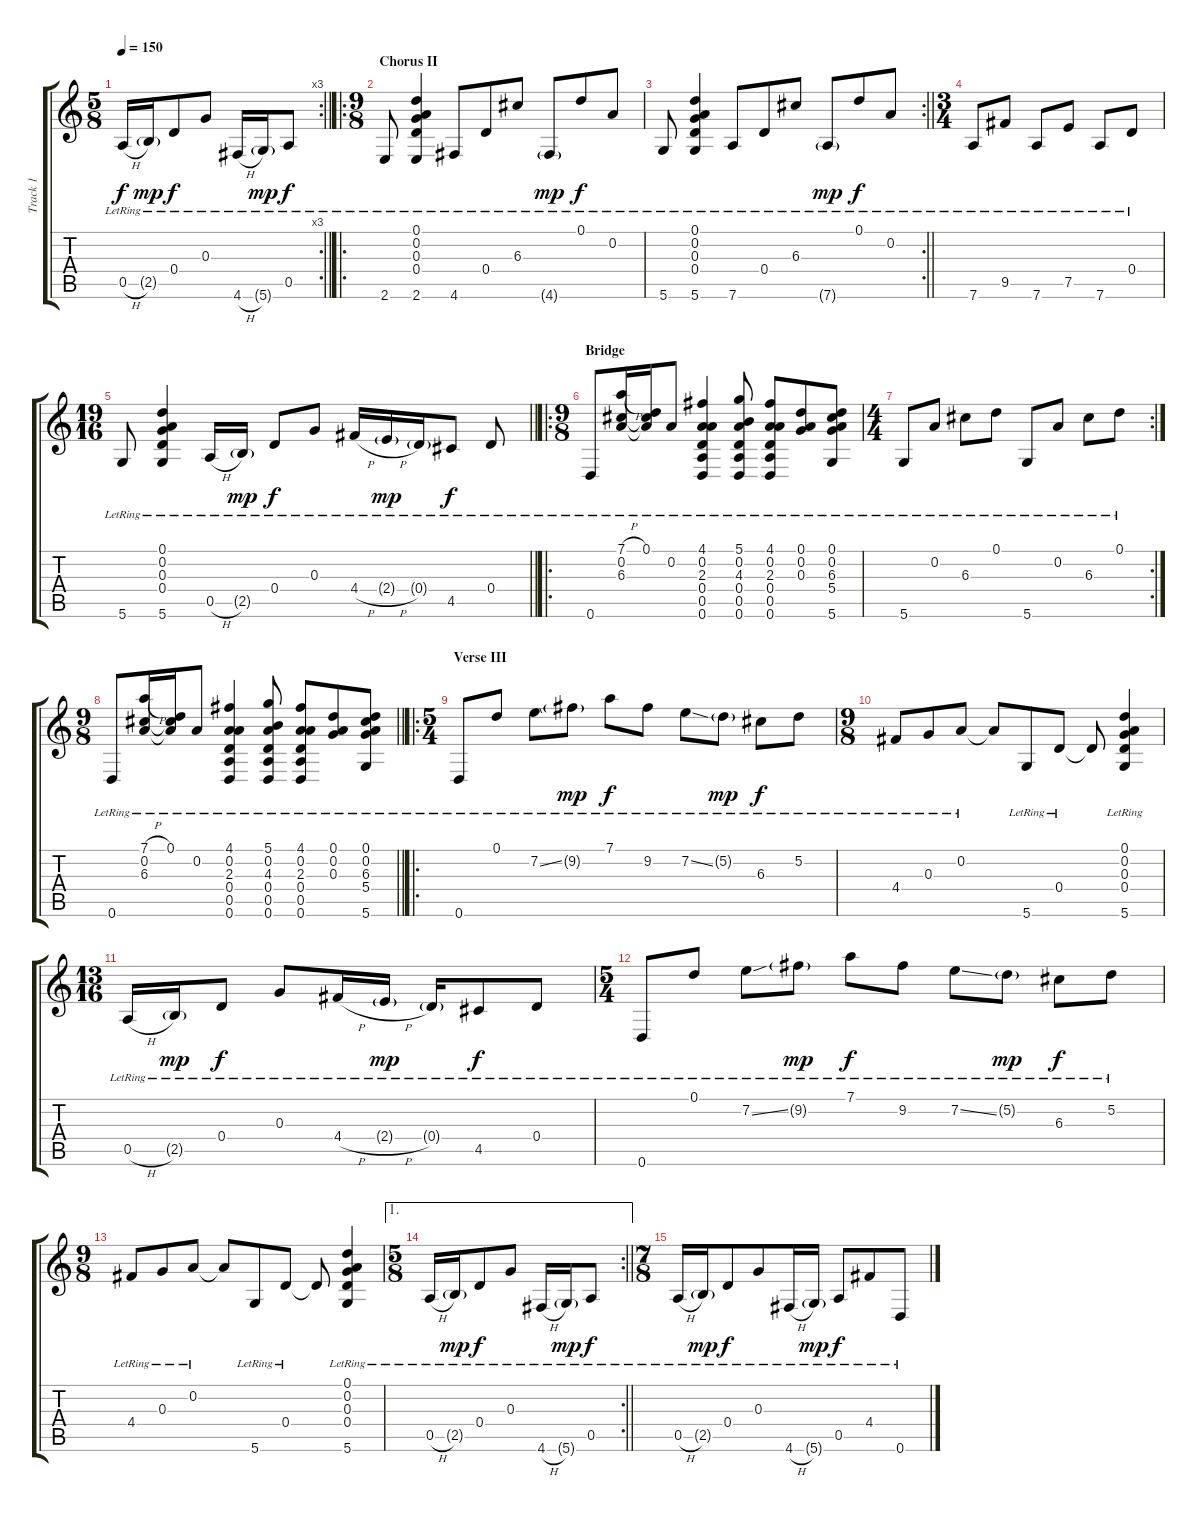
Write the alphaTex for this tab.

\track ("Track 1" "Track 1") {instrument acousticguitarsteel}
\staff {score tabs}
\tuning (D4 A3 G3 D3 A2 D2) {hide}
\rc 3
\ts (5 8)
\tempo 150
\clef g2
\barLineRight lightlight
\ks c
0.5{h lr}.16{dy f} 2.5{g lr}.16{dy mp} 0.4{lr}.8{dy f} 0.3{lr}.8 4.6{h lr}.16 5.6{g lr}.16{dy mp} 0.5{lr}.8{dy f} |
\ro
\ts (9 8)
\section ("" "Chorus II")
2.6{lr}.8 (0.1{lr} 0.2{lr} 0.3{lr} 0.4{lr} 2.6{lr}).4 4.6{lr}.8 0.4{lr}.8 6.3{lr}.8 4.6{g lr}.8{dy mp} 0.1{lr}.8{dy f} 0.2{lr}.8 |
\rc 2
\barLineRight lightlight
5.6{lr}.8 (0.1{lr} 0.2{lr} 0.3{lr} 0.4{lr} 5.6{lr}).4 7.6{lr}.8 0.4{lr}.8 6.3{lr}.8 7.6{g lr}.8{dy mp} 0.1{lr}.8{dy f} 0.2{lr}.8 |
\ts (3 4)
7.6{lr}.8 9.5{lr}.8 7.6{lr}.8 7.5{lr}.8 7.6{lr}.8 0.4{lr}.8 |
\ts (19 16)
\barLineRight lightlight
5.6{lr}.8 (0.1{lr} 0.2{lr} 0.3{lr} 0.4{lr} 5.6{lr}).4 0.5{h lr}.16 2.5{g lr}.16{dy mp} 0.4{lr}.8{dy f} 0.3{lr}.8 4.4{h lr}.16 2.4{h g lr}.16{dy mp} 0.4{g lr}.16 4.5{lr}.8{dy f} 0.4{lr}.8 |
\ro
\ts (9 8)
\section ("" "Bridge")
0.6{lr}.8 (7.1{h lr} 0.2{lr} 6.3{lr}).16 (0.1{lr} 0.2{t} 6.3{t}).16 0.2{lr}.8 (4.1{lr} 0.2{lr} 2.3{lr} 0.4{lr} 0.5{lr} 0.6{lr}).4 (5.1{lr} 0.2{lr} 4.3{lr} 0.4{lr} 0.5{lr} 0.6{lr}).8 (4.1{lr} 0.2{lr} 2.3{lr} 0.4{lr} 0.5{lr} 0.6{lr}).8 (0.1{lr} 0.2{lr} 0.3{lr}).8 (0.1{lr} 0.2{lr} 6.3{lr} 5.4{lr} 5.6{lr}).8 |
\rc 2
\ts (4 4)
5.6{lr}.8 0.2{lr}.8 6.3{lr}.8 0.1{lr}.8 5.6{lr}.8 0.2{lr}.8 6.3{lr}.8 0.1{lr}.8 |
\ts (9 8)
\barLineRight lightlight
0.6{lr}.8 (7.1{h lr} 0.2{lr} 6.3{lr}).16 (0.1{lr} 0.2{t} 6.3{t}).16 0.2{lr}.8 (4.1{lr} 0.2{lr} 2.3{lr} 0.4{lr} 0.5{lr} 0.6{lr}).4 (5.1{lr} 0.2{lr} 4.3{lr} 0.4{lr} 0.5{lr} 0.6{lr}).8 (4.1{lr} 0.2{lr} 2.3{lr} 0.4{lr} 0.5{lr} 0.6{lr}).8 (0.1{lr} 0.2{lr} 0.3{lr}).8 (0.1{lr} 0.2{lr} 6.3{lr} 5.4{lr} 5.6{lr}).8 |
\ro
\ts (5 4)
\section ("" "Verse III")
0.6{lr}.8 0.1{lr}.8 7.2{ss lr}.8 9.2{g lr}.8{dy mp} 7.1{lr}.8{dy f} 9.2{lr}.8 7.2{ss lr}.8 5.2{g lr}.8{dy mp} 6.3{lr}.8{dy f} 5.2{lr}.8 |
\ts (9 8)
4.4{lr}.8 0.3{lr}.8 0.2{lr}.8 0.2{t}.8 5.6{lr}.8 0.4{lr}.8 0.4{t}.8 (0.1{lr} 0.2{lr} 0.3{lr} 0.4{lr} 5.6{lr}).4 |
\ts (13 16)
0.5{h lr}.16 2.5{g lr}.16{dy mp} 0.4{lr}.8{dy f} 0.3{lr}.8 4.4{h lr}.16 2.4{h g lr}.16{dy mp} 0.4{g lr}.16 4.5{lr}.8{dy f} 0.4{lr}.8 |
\ts (5 4)
0.6{lr}.8 0.1{lr}.8 7.2{ss lr}.8 9.2{g lr}.8{dy mp} 7.1{lr}.8{dy f} 9.2{lr}.8 7.2{ss lr}.8 5.2{g lr}.8{dy mp} 6.3{lr}.8{dy f} 5.2{lr}.8 |
\ts (9 8)
4.4{lr}.8 0.3{lr}.8 0.2{lr}.8 0.2{t}.8 5.6{lr}.8 0.4{lr}.8 0.4{t}.8 (0.1{lr} 0.2{lr} 0.3{lr} 0.4{lr} 5.6{lr}).4 |
\ae 1
\rc 2
\ts (5 8)
\barLineRight lightlight
0.5{h lr}.16 2.5{g lr}.16{dy mp} 0.4{lr}.8{dy f} 0.3{lr}.8 4.6{h lr}.16 5.6{g lr}.16{dy mp} 0.5{lr}.8{dy f} |
\ts (7 8)
0.5{h lr}.16 2.5{g lr}.16{dy mp} 0.4{lr}.8{dy f} 0.3{lr}.8 4.6{h lr}.16 5.6{g lr}.16{dy mp} 0.5{lr}.8{dy f} 4.4{lr}.8 0.6{lr}.8
